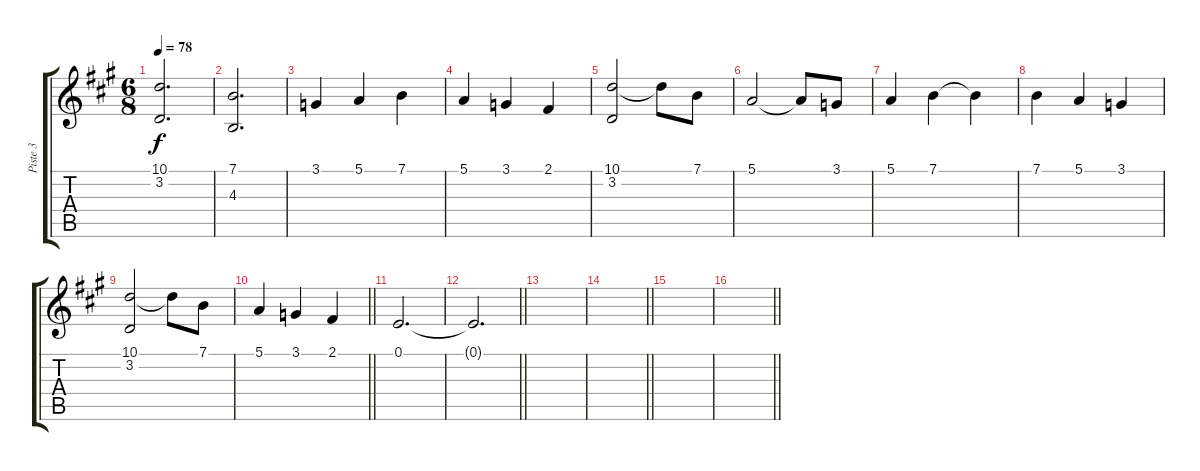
\track ("Piste 3" "Piste 3") {instrument panflute}
\staff {score tabs}
\tuning (E4 B3 G3 D3 A2 E2) {hide}
\ts (6 8)
\tempo 78
\clef g2
\ks a
(10.1 3.2).2{d dy f} |
(7.1 4.3).2{d} |
3.1.4 5.1.4 7.1.4 |
5.1.4 3.1.4 2.1.4 |
(10.1 3.2).2 10.1{t}.8 7.1.8 |
5.1.2 5.1{t}.8 3.1.8 |
5.1.4 7.1.4 7.1{t}.4 |
7.1.4 5.1.4 3.1.4 |
(10.1 3.2).2 10.1{t}.8 7.1.8 |
\barLineRight lightlight
5.1.4 3.1.4 2.1.4 |
0.1.2{d} |
\barLineRight lightlight
0.1{t}.2{d} |
|
\barLineRight lightlight
|
|
\barLineRight lightlight
